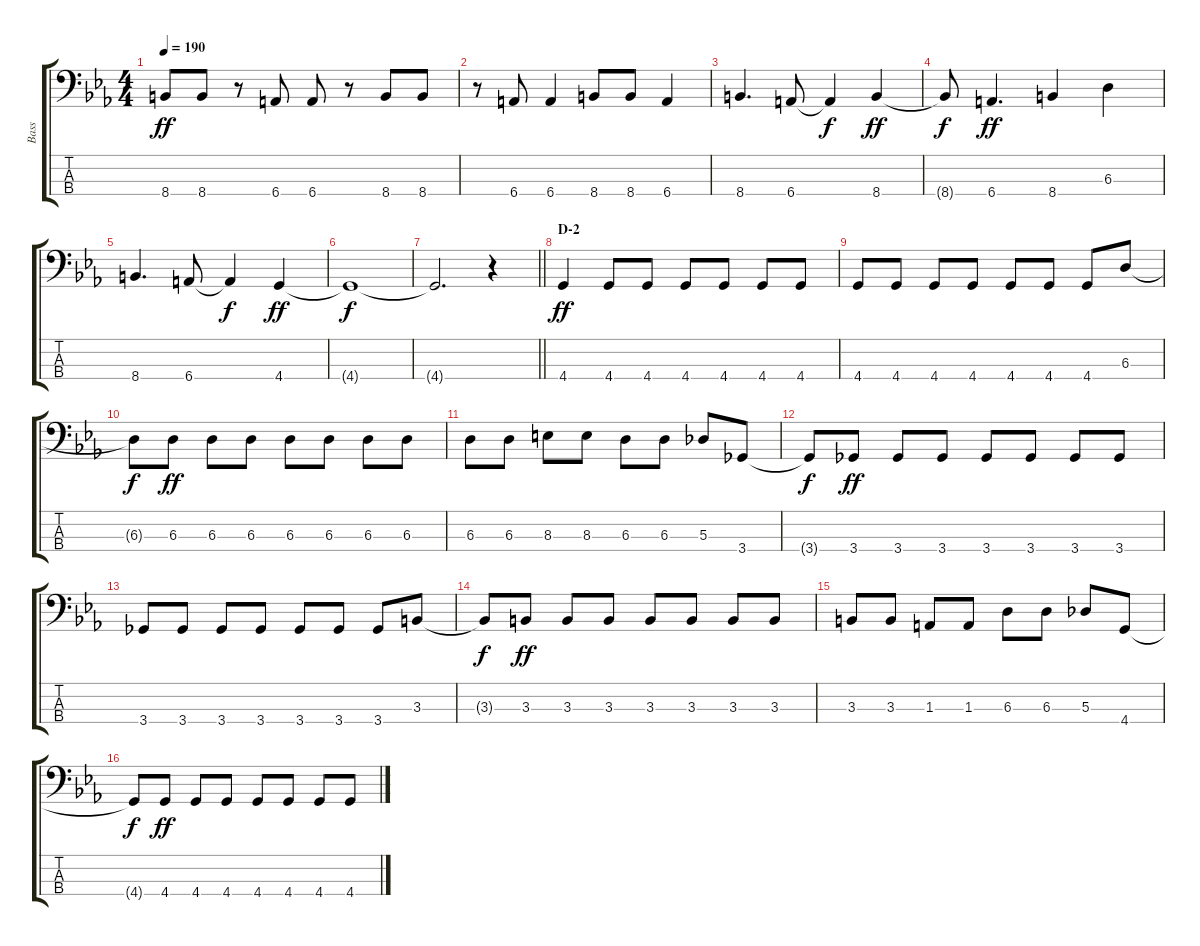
\track ("Bass" "Bass") {instrument electricbasspick}
\staff {score tabs}
\tuning (Gb2 Db2 Ab1 Eb1) {hide}
\ts (4 4)
\tempo 190
\clef f4
\ks eb
8.4.8{dy ff} 8.4.8 r.8 6.4.8 6.4.8 r.8 8.4.8 8.4.8 |
r.8 6.4.8 6.4.4 8.4.8 8.4.8 6.4.4 |
8.4.4{d} 6.4.8 6.4{t}.4{dy f} 8.4.4{dy ff} |
8.4{t}.8{dy f} 6.4.4{d dy ff} 8.4.4 6.3.4 |
8.4.4{d} 6.4.8 6.4{t}.4{dy f} 4.4.4{dy ff} |
4.4{t}.1{dy f} |
\barLineRight lightlight
4.4{t}.2{d} r.4 |
\section ("" "D-2")
4.4.4{dy ff} 4.4.8 4.4.8 4.4.8 4.4.8 4.4.8 4.4.8 |
4.4.8 4.4.8 4.4.8 4.4.8 4.4.8 4.4.8 4.4.8 6.3.8 |
6.3{t}.8{dy f} 6.3.8{dy ff} 6.3.8 6.3.8 6.3.8 6.3.8 6.3.8 6.3.8 |
6.3.8 6.3.8 8.3.8 8.3.8 6.3.8 6.3.8 5.3.8 3.4.8 |
3.4{t}.8{dy f} 3.4.8{dy ff} 3.4.8 3.4.8 3.4.8 3.4.8 3.4.8 3.4.8 |
3.4.8 3.4.8 3.4.8 3.4.8 3.4.8 3.4.8 3.4.8 3.3.8 |
3.3{t}.8{dy f} 3.3.8{dy ff} 3.3.8 3.3.8 3.3.8 3.3.8 3.3.8 3.3.8 |
3.3.8 3.3.8 1.3.8 1.3.8 6.3.8 6.3.8 5.3.8 4.4.8 |
4.4{t}.8{dy f} 4.4.8{dy ff} 4.4.8 4.4.8 4.4.8 4.4.8 4.4.8 4.4.8
